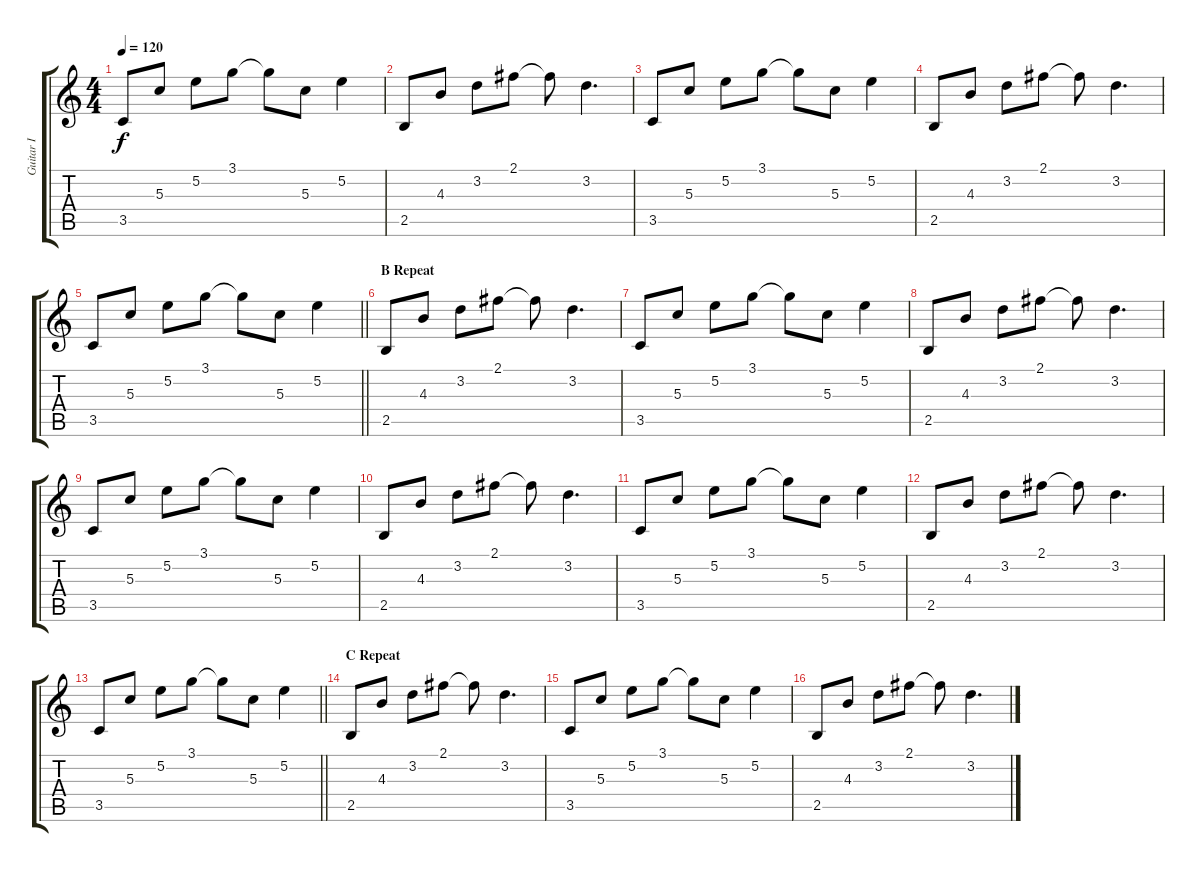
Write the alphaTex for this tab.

\track ("Guitar I" "Guitar I") {instrument distortionguitar}
\staff {score tabs}
\tuning (E4 B3 G3 D3 A2 E2) {hide}
\ts (4 4)
\tempo 120
\clef g2
\ks c
3.5.8{dy f} 5.3.8 5.2.8 3.1.8 3.1{t}.8 5.3.8 5.2.4 |
2.5.8 4.3.8 3.2.8 2.1.8 2.1{t}.8 3.2.4{d} |
3.5.8 5.3.8 5.2.8 3.1.8 3.1{t}.8 5.3.8 5.2.4 |
2.5.8 4.3.8 3.2.8 2.1.8 2.1{t}.8 3.2.4{d} |
\barLineRight lightlight
3.5.8 5.3.8 5.2.8 3.1.8 3.1{t}.8 5.3.8 5.2.4 |
\section ("" "B Repeat")
2.5.8 4.3.8 3.2.8 2.1.8 2.1{t}.8 3.2.4{d} |
3.5.8 5.3.8 5.2.8 3.1.8 3.1{t}.8 5.3.8 5.2.4 |
2.5.8 4.3.8 3.2.8 2.1.8 2.1{t}.8 3.2.4{d} |
3.5.8 5.3.8 5.2.8 3.1.8 3.1{t}.8 5.3.8 5.2.4 |
2.5.8 4.3.8 3.2.8 2.1.8 2.1{t}.8 3.2.4{d} |
3.5.8 5.3.8 5.2.8 3.1.8 3.1{t}.8 5.3.8 5.2.4 |
2.5.8 4.3.8 3.2.8 2.1.8 2.1{t}.8 3.2.4{d} |
\barLineRight lightlight
3.5.8 5.3.8 5.2.8 3.1.8 3.1{t}.8 5.3.8 5.2.4 |
\section ("" "C Repeat")
2.5.8 4.3.8 3.2.8 2.1.8 2.1{t}.8 3.2.4{d} |
3.5.8 5.3.8 5.2.8 3.1.8 3.1{t}.8 5.3.8 5.2.4 |
2.5.8 4.3.8 3.2.8 2.1.8 2.1{t}.8 3.2.4{d}
